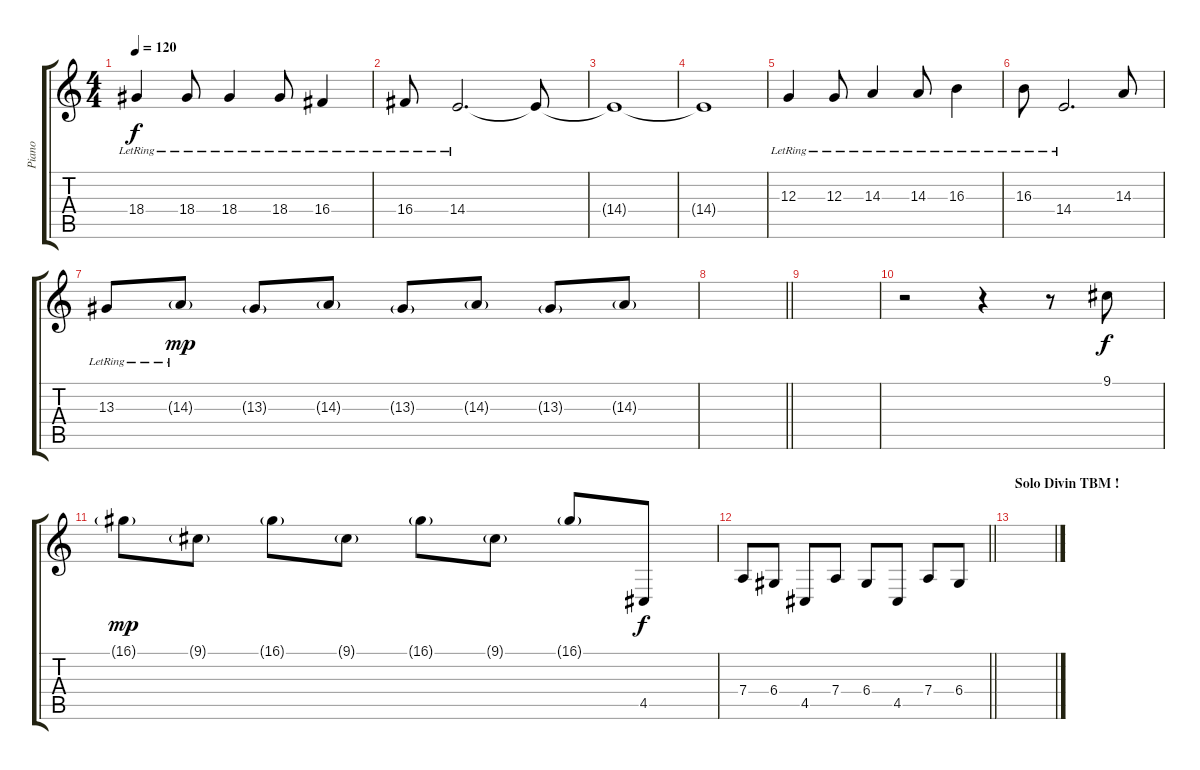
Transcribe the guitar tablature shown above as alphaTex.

\track ("Piano" "Piano") {instrument brightacousticpiano}
\staff {score tabs}
\tuning (E4 B3 G3 D3 A2 E2) {hide}
\ts (4 4)
\tempo 120
\clef g2
\ks c
18.4{lr}.4{dy f} 18.4{lr}.8 18.4{lr}.4 18.4{lr}.8 16.4{lr}.4 |
16.4{lr}.8 14.4{lr}.2{d} 14.4{t}.8 |
14.4{t}.1 |
14.4{t}.1 |
12.3{lr}.4 12.3{lr}.8 14.3{lr}.4 14.3{lr}.8 16.3{lr}.4 |
16.3{lr}.8 14.4{lr}.2{d} 14.3.8 |
13.3{lr}.8 14.3{g lr}.8{dy mp} 13.3{g}.8 14.3{g}.8 13.3{g}.8 14.3{g}.8 13.3{g}.8 14.3{g}.8 |
\barLineRight lightlight
|
|
r.2 r.4 r.8 9.1.8{dy f} |
16.1{g}.8{dy mp} 9.1{g}.8 16.1{g}.8 9.1{g}.8 16.1{g}.8 9.1{g}.8 16.1{g}.8 4.5.8{dy f} |
\barLineRight lightlight
7.4.8 6.4.8 4.5.8 7.4.8 6.4.8 4.5.8 7.4.8 6.4.8 |
\section ("" "Solo Divin TBM !")
